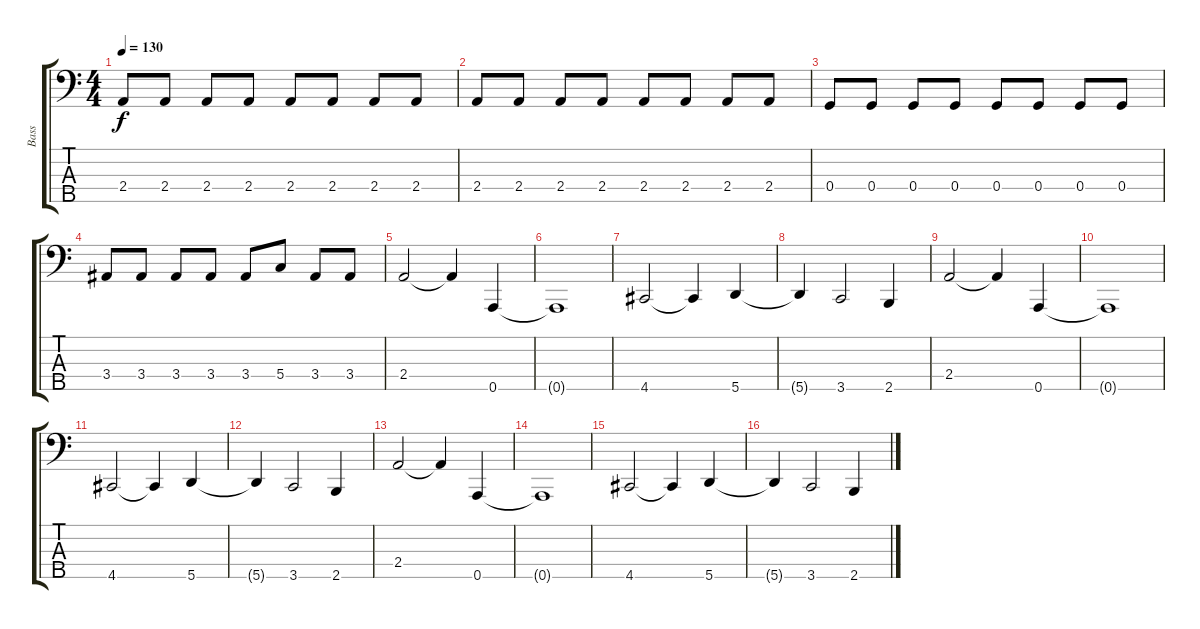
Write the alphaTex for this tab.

\track ("Bass" "Bass") {instrument slapbass2}
\staff {score tabs}
\tuning (Bb2 F2 C2 G1 A0) {hide}
\ts (4 4)
\tempo 130
\clef f4
\ks c
2.4.8{dy f} 2.4.8 2.4.8 2.4.8 2.4.8 2.4.8 2.4.8 2.4.8 |
2.4.8 2.4.8 2.4.8 2.4.8 2.4.8 2.4.8 2.4.8 2.4.8 |
0.4.8 0.4.8 0.4.8 0.4.8 0.4.8 0.4.8 0.4.8 0.4.8 |
3.4.8 3.4.8 3.4.8 3.4.8 3.4.8 5.4.8 3.4.8 3.4.8 |
2.4.2 2.4{t}.4 0.5.4 |
0.5{t}.1 |
4.5.2 4.5{t}.4 5.5.4 |
5.5{t}.4 3.5.2 2.5.4 |
2.4.2 2.4{t}.4 0.5.4 |
0.5{t}.1 |
4.5.2 4.5{t}.4 5.5.4 |
5.5{t}.4 3.5.2 2.5.4 |
2.4.2 2.4{t}.4 0.5.4 |
0.5{t}.1 |
4.5.2 4.5{t}.4 5.5.4 |
5.5{t}.4 3.5.2 2.5.4
